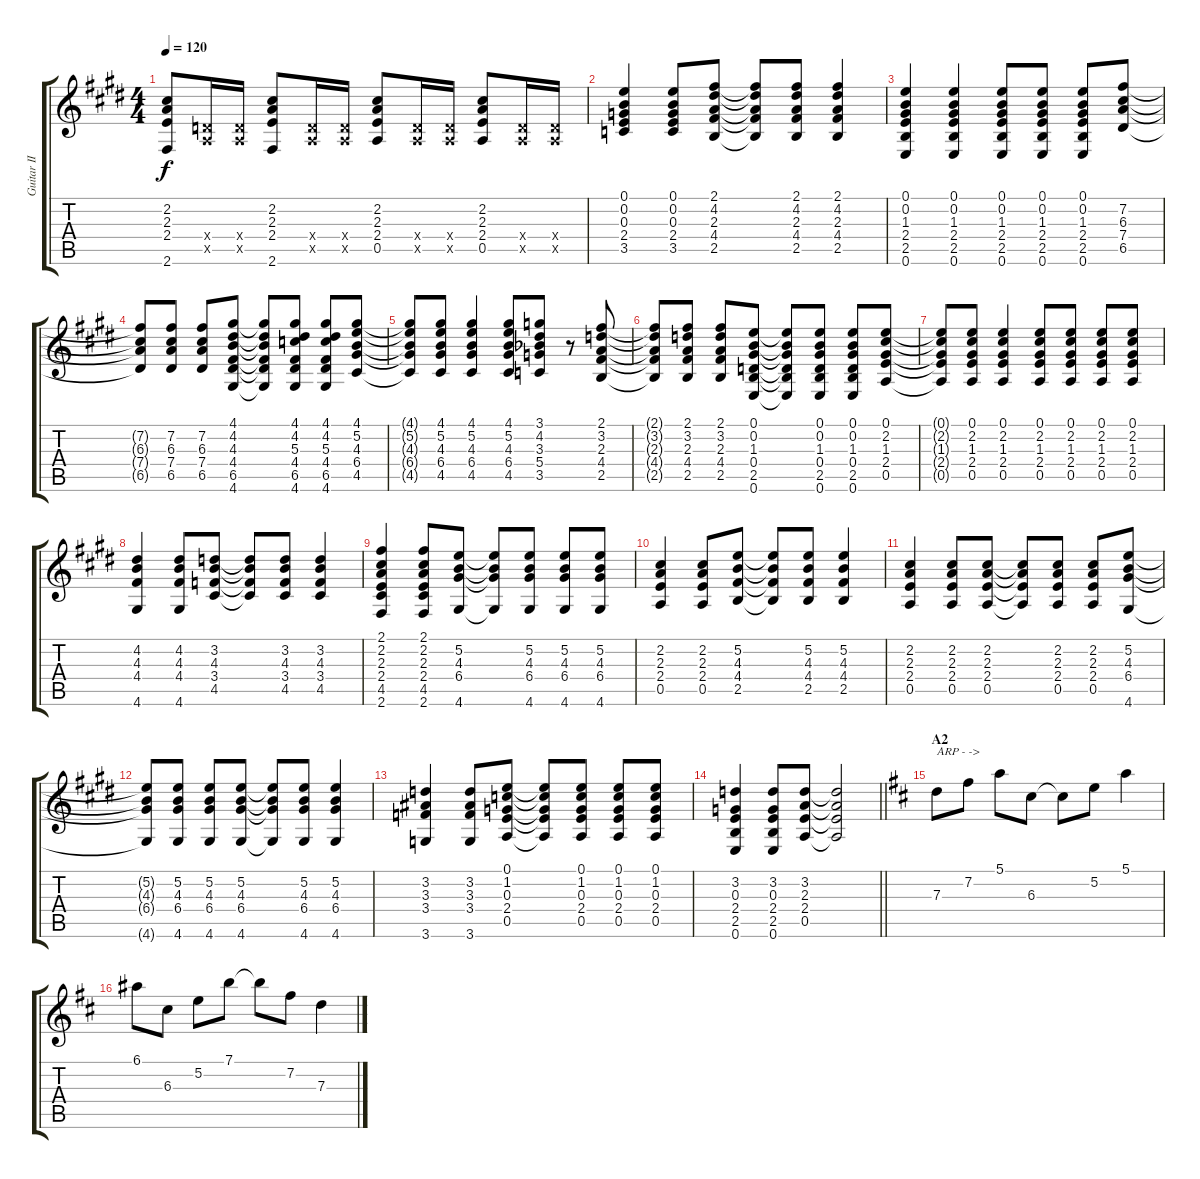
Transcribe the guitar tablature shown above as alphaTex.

\track ("Guitar II (Hirasawa Yui)" "Guitar II ") {instrument acousticguitarsteel}
\staff {score tabs}
\tuning (E4 B3 G3 D3 A2 E2) {hide}
\ts (4 4)
\tempo 120
\clef g2
\ks e
(2.2 2.3 2.4 2.6).8{dy f} (0.4{x} 0.5{x}).16 (0.4{x} 0.5{x}).16 (2.2 2.3 2.4 2.6).8 (0.4{x} 0.5{x}).16 (0.4{x} 0.5{x}).16 (2.2 2.3 2.4 0.5).8 (0.4{x} 0.5{x}).16 (0.4{x} 0.5{x}).16 (2.2 2.3 2.4 0.5).8 (0.4{x} 0.5{x}).16 (0.4{x} 0.5{x}).16 |
(0.1 0.2 0.3 2.4 3.5).4 (0.1 0.2 0.3 2.4 3.5).8 (2.1 4.2 2.3 4.4 2.5).8 (2.1{t} 4.2{t} 2.3{t} 4.4{t} 2.5{t}).8 (2.1 4.2 2.3 4.4 2.5).8 (2.1 4.2 2.3 4.4 2.5).4 |
(0.1 0.2 1.3 2.4 2.5 0.6).4 (0.1 0.2 1.3 2.4 2.5 0.6).4 (0.1 0.2 1.3 2.4 2.5 0.6).8 (0.1 0.2 1.3 2.4 2.5 0.6).8 (0.1 0.2 1.3 2.4 2.5 0.6).8 (7.2 6.3 7.4 6.5).8 |
(7.2{t} 6.3{t} 7.4{t} 6.5{t}).8 (7.2 6.3 7.4 6.5).8 (7.2 6.3 7.4 6.5).8 (4.1 4.2 4.3 4.4 6.5 4.6).8 (4.1{t} 4.2{t} 4.3{t} 4.4{t} 6.5{t} 4.6{t}).8 (4.1 4.2 5.3 4.4 6.5 4.6).8 (4.1 4.2 5.3 4.4 6.5 4.6).8 (4.1 5.2 4.3 6.4 4.5).8 |
(4.1{t} 5.2{t} 4.3{t} 6.4{t} 4.5{t}).8 (4.1 5.2 4.3 6.4 4.5).8 (4.1 5.2 4.3 6.4 4.5).4 (4.1 5.2 4.3 6.4 4.5).8 (3.1 4.2 3.3{acc b} 5.4 3.5).8 r.8 (2.1 3.2 2.3 4.4 2.5).8 |
(2.1{t} 3.2{t} 2.3{t} 4.4{t} 2.5{t}).8 (2.1 3.2 2.3 4.4 2.5).8 (2.1 3.2 2.3 4.4 2.5).8 (0.1 0.2 1.3 0.4 2.5 0.6).8 (0.1{t} 0.2{t} 1.3{t} 0.4{t} 2.5{t} 0.6{t}).8 (0.1 0.2 1.3 0.4 2.5 0.6).8 (0.1 0.2 1.3 0.4 2.5 0.6).8 (0.1 2.2 1.3 2.4 0.5).8 |
(0.1{t} 2.2{t} 1.3{t} 2.4{t} 0.5{t}).8 (0.1 2.2 1.3 2.4 0.5).8 (0.1 2.2 1.3 2.4 0.5).4 (0.1 2.2 1.3 2.4 0.5).8 (0.1 2.2 1.3 2.4 0.5).8 (0.1 2.2 1.3 2.4 0.5).8 (0.1 2.2 1.3 2.4 0.5).8 |
(4.2 4.3 4.4 4.6).4 (4.2 4.3 4.4 4.6).8 (3.2 4.3 3.4 4.5).8 (3.2{t} 4.3{t} 3.4{t} 4.5{t}).8 (3.2 4.3 3.4 4.5).8 (3.2 4.3 3.4 4.5).4 |
(2.1 2.2 2.3 2.4 4.5 2.6).4 (2.1 2.2 2.3 2.4 4.5 2.6).8 (5.2 4.3 6.4 4.6).8 (5.2{t} 4.3{t} 6.4{t} 4.6{t}).8 (5.2 4.3 6.4 4.6).8 (5.2 4.3 6.4 4.6).8 (5.2 4.3 6.4 4.6).8 |
(2.2 2.3 2.4 0.5).4 (2.2 2.3 2.4 0.5).8 (5.2 4.3 4.4 2.5).8 (5.2{t} 4.3{t} 4.4{t} 2.5{t}).8 (5.2 4.3 4.4 2.5).8 (5.2 4.3 4.4 2.5).4 |
(2.2 2.3 2.4 0.5).4 (2.2 2.3 2.4 0.5).8 (2.2 2.3 2.4 0.5).8 (2.2{t} 2.3{t} 2.4{t} 0.5{t}).8 (2.2 2.3 2.4 0.5).8 (2.2 2.3 2.4 0.5).8 (5.2 4.3 6.4 4.6).8 |
(5.2{t} 4.3{t} 6.4{t} 4.6{t}).8 (5.2 4.3 6.4 4.6).8 (5.2 4.3 6.4 4.6).8 (5.2 4.3 6.4 4.6).8 (5.2{t} 4.3{t} 6.4{t} 4.6{t}).8 (5.2 4.3 6.4 4.6).8 (5.2 4.3 6.4 4.6).4 |
(3.2 3.3 3.4 3.6).4 (3.2 3.3 3.4 3.6).8 (0.1 1.2 0.3 2.4 0.5).8 (0.1{t} 1.2{t} 0.3{t} 2.4{t} 0.5{t}).8 (0.1 1.2 0.3 2.4 0.5).8 (0.1 1.2 0.3 2.4 0.5).8 (0.1 1.2 0.3 2.4 0.5).8 |
\barLineRight lightlight
(3.2 0.3 2.4 2.5 0.6).4 (3.2 0.3 2.4 2.5 0.6).8 (3.2 2.3 2.4 0.5).8 (3.2{t} 2.3{t} 2.4{t} 0.5{t}).2 |
\section ("" "A2")
\ks d
7.3.8{txt "ARP - ->"} 7.2.8 5.1.8 6.3.8 6.3{t}.8 5.2.8 5.1.4 |
6.1.8 6.3.8 5.2.8 7.1.8 7.1{t}.8 7.2.8 7.3.4
